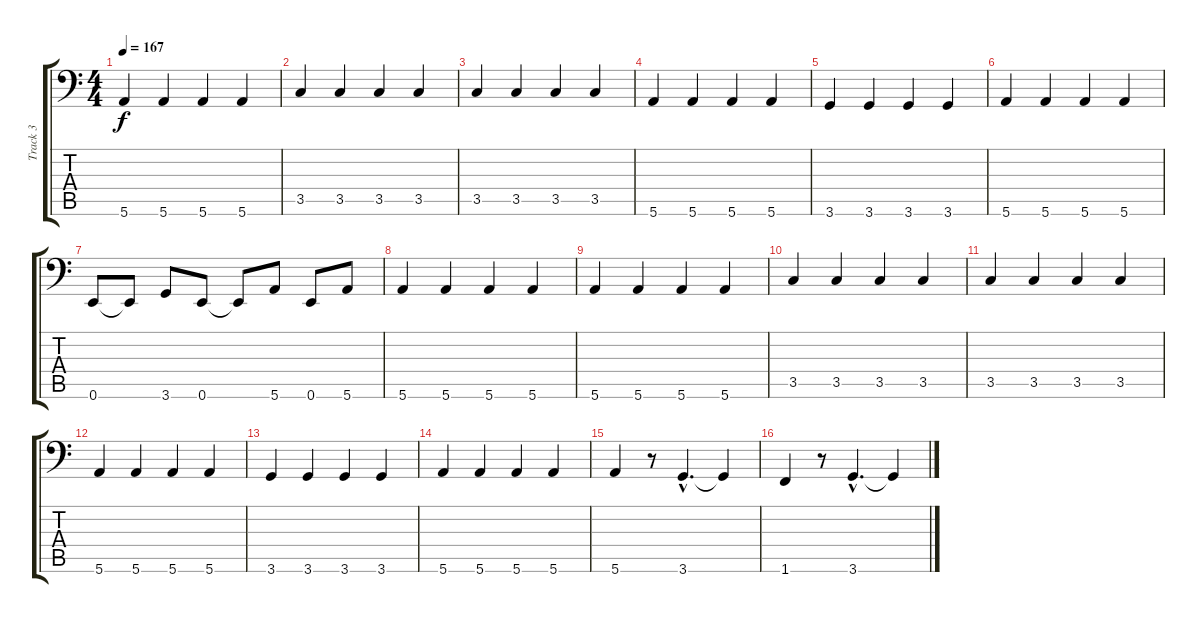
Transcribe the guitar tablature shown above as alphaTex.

\track ("Track 3" "Track 3") {instrument electricbassfinger}
\staff {score tabs}
\tuning (E3 B2 G2 D2 A1 E1) {hide}
\ts (4 4)
\tempo 167
\clef f4
\ks c
5.6.4{dy f} 5.6.4 5.6.4 5.6.4 |
3.5.4 3.5.4 3.5.4 3.5.4 |
3.5.4 3.5.4 3.5.4 3.5.4 |
5.6.4 5.6.4 5.6.4 5.6.4 |
3.6.4 3.6.4 3.6.4 3.6.4 |
5.6.4 5.6.4 5.6.4 5.6.4 |
0.6.8 0.6{t}.8 3.6.8 0.6.8 0.6{t}.8 5.6.8 0.6.8 5.6.8 |
5.6.4 5.6.4 5.6.4 5.6.4 |
5.6.4 5.6.4 5.6.4 5.6.4 |
3.5.4 3.5.4 3.5.4 3.5.4 |
3.5.4 3.5.4 3.5.4 3.5.4 |
5.6.4 5.6.4 5.6.4 5.6.4 |
3.6.4 3.6.4 3.6.4 3.6.4 |
5.6.4 5.6.4 5.6.4 5.6.4 |
5.6.4 r.8 3.6{hac}.4{d} 3.6{t}.4 |
1.6.4 r.8 3.6{hac}.4{d} 3.6{t}.4
